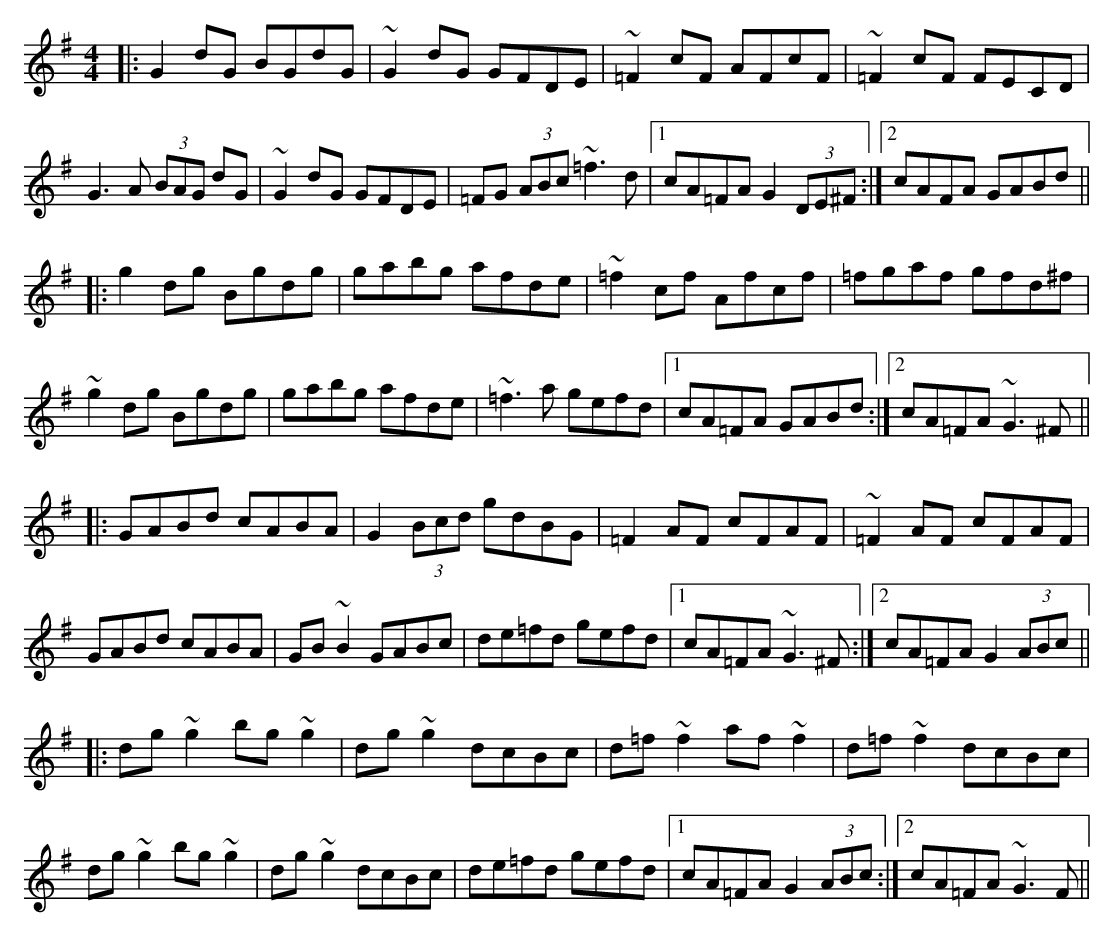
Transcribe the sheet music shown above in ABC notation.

X:1
M:4/4
K:G
|:G2dG BGdG|~G2dG GFDE|~=F2cF AFcF|~=F2cF FECD|
G3A (3BAG dG|~G2dG GFDE|=FG (3ABc ~=f3d|1 cA=FA G2 (3DE^F:|2 cAFA GABd||
|:g2dg Bgdg|gabg afde|~=f2cf Afcf|=fgaf gfd^f|
~g2dg Bgdg|gabg afde|~=f3a gefd|1 cA=FA GABd:|2 cA=FA ~G3^F||
|:GABd cABA|G2 (3Bcd gdBG|=F2AF cFAF|~=F2AF cFAF|
GABd cABA|GB~B2 GABc|de=fd gefd|1 cA=FA ~G3^F:|2 cA=FA G2 (3ABc||
|:dg~g2 bg~g2|dg~g2 dcBc|d=f~f2 af~f2|d=f~f2 dcBc|
dg~g2 bg~g2|dg~g2 dcBc|de=fd gefd|1 cA=FA G2 (3ABc:|2 cA=FA ~G3F||
